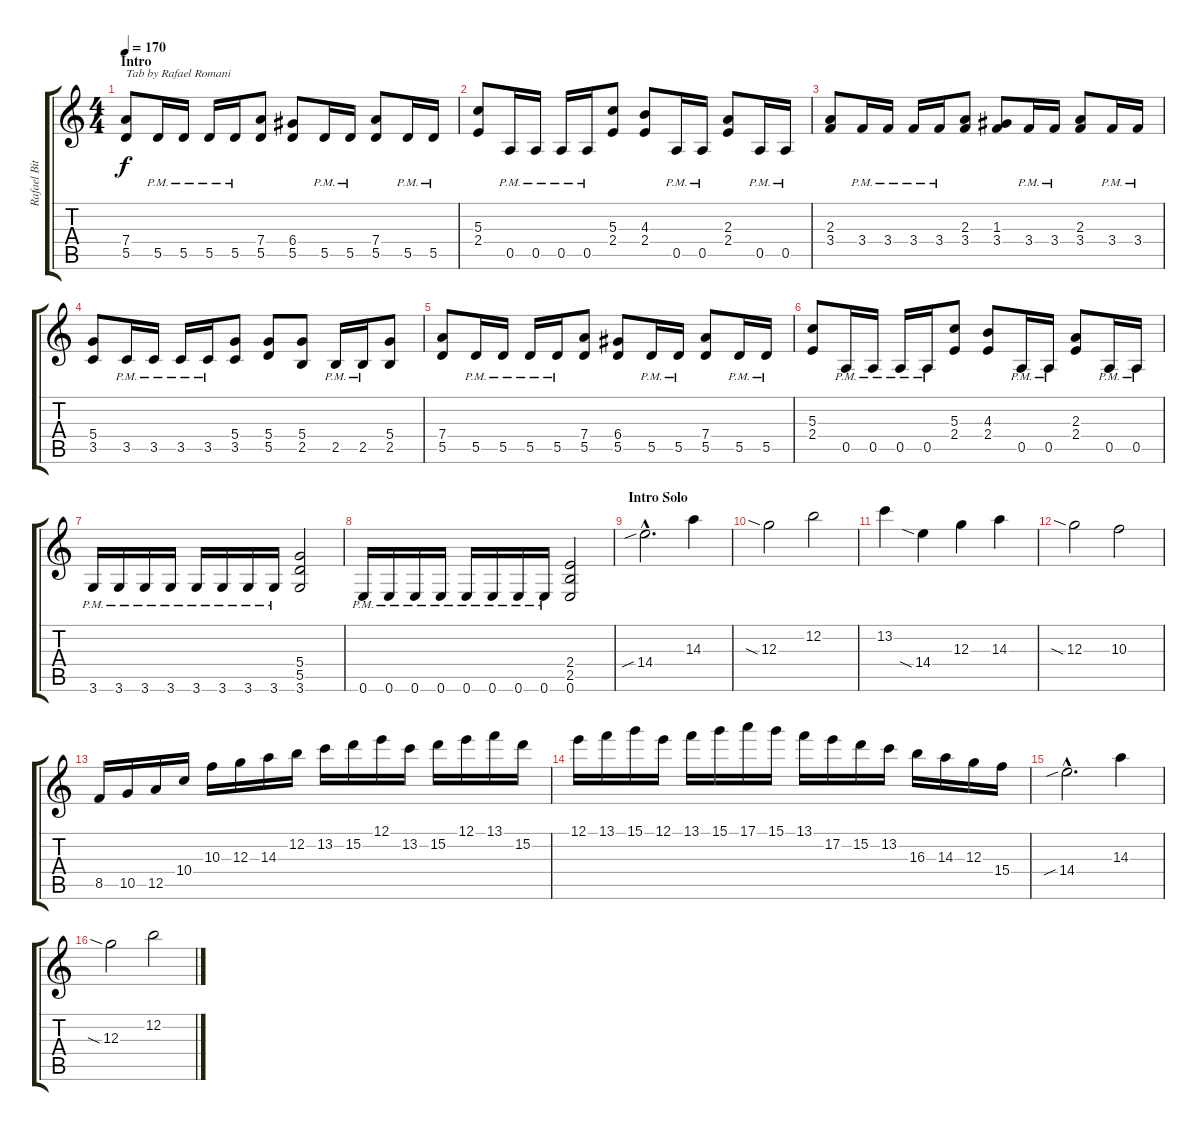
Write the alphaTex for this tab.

\track ("Rafael Bittencourt" "Rafael Bit") {instrument distortionguitar}
\staff {score tabs}
\tuning (E4 B3 G3 D3 A2 E2) {hide}
\ts (4 4)
\section ("" "Intro")
\tempo 170
\clef g2
\ks c
(7.4 5.5).8{txt "Tab by Rafael Romani" dy f instrument distortionguitar} 5.5{pm}.16 5.5{pm}.16 5.5{pm}.16 5.5{pm}.16 (7.4 5.5).8 (6.4 5.5).8 5.5{pm}.16 5.5{pm}.16 (7.4 5.5).8 5.5{pm}.16 5.5{pm}.16 |
(5.3 2.4).8 0.5{pm}.16 0.5{pm}.16 0.5{pm}.16 0.5{pm}.16 (5.3 2.4).8 (4.3 2.4).8 0.5{pm}.16 0.5{pm}.16 (2.3 2.4).8 0.5{pm}.16 0.5{pm}.16 |
(2.3 3.4).8 3.4{pm}.16 3.4{pm}.16 3.4{pm}.16 3.4{pm}.16 (2.3 3.4).8 (1.3 3.4).8 3.4{pm}.16 3.4{pm}.16 (2.3 3.4).8 3.4{pm}.16 3.4{pm}.16 |
(5.4 3.5).8 3.5{pm}.16 3.5{pm}.16 3.5{pm}.16 3.5{pm}.16 (5.4 3.5).8 (5.4 5.5).8 (5.4 2.5).8 2.5{pm}.16 2.5{pm}.16 (5.4 2.5).8 |
(7.4 5.5).8 5.5{pm}.16 5.5{pm}.16 5.5{pm}.16 5.5{pm}.16 (7.4 5.5).8 (6.4 5.5).8 5.5{pm}.16 5.5{pm}.16 (7.4 5.5).8 5.5{pm}.16 5.5{pm}.16 |
(5.3 2.4).8 0.5{pm}.16 0.5{pm}.16 0.5{pm}.16 0.5{pm}.16 (5.3 2.4).8 (4.3 2.4).8 0.5{pm}.16 0.5{pm}.16 (2.3 2.4).8 0.5{pm}.16 0.5{pm}.16 |
3.6{pm}.16 3.6{pm}.16 3.6{pm}.16 3.6{pm}.16 3.6{pm}.16 3.6{pm}.16 3.6{pm}.16 3.6{pm}.16 (5.4 5.5 3.6).2 |
0.6{pm}.16 0.6{pm}.16 0.6{pm}.16 0.6{pm}.16 0.6{pm}.16 0.6{pm}.16 0.6{pm}.16 0.6{pm}.16 (2.4 2.5 0.6).2 |
\section ("" "Intro Solo")
14.4{sib hac}.2{d} 14.3.4 |
12.3{sia}.2 12.2.2 |
13.2.4 14.4{sia}.4 12.3.4 14.3.4 |
12.3{sia}.2 10.3.2 |
8.5.16 10.5.16 12.5.16 10.4.16 10.3.16 12.3.16 14.3.16 12.2.16 13.2.16 15.2.16 12.1.16 13.2.16 15.2.16 12.1.16 13.1.16 15.2.16 |
12.1.16 13.1.16 15.1.16 12.1.16 13.1.16 15.1.16 17.1.16 15.1.16 13.1.16 17.2.16 15.2.16 13.2.16 16.3.16 14.3.16 12.3.16 15.4.16 |
14.4{sib hac}.2{d} 14.3.4 |
12.3{sia}.2 12.2.2
